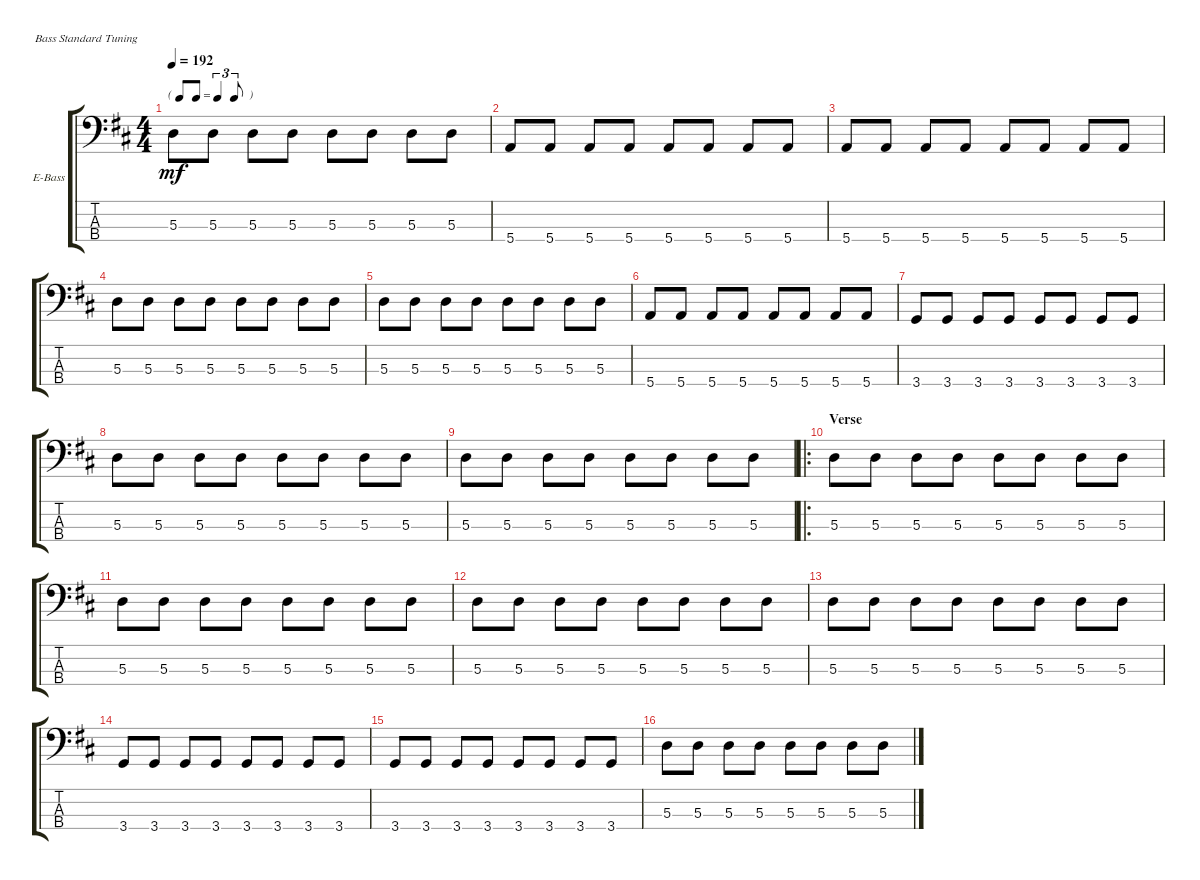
\defaultSystemsLayout 4
\bracketExtendMode groupsimilarinstruments
\firstSystemTrackNameOrientation horizontal
\otherSystemsTrackNameOrientation horizontal
\track ("Electric Bass" "E-Bass") {instrument electricbassfinger}
\staff {score tabs}
\tuning (G2 D2 A1 E1)
\ts (4 4)
\tf triplet8th
\tempo 192
\clef f4
\ks d
5.3.8{dy mf} 5.3.8 5.3.8 5.3.8 5.3.8 5.3.8 5.3.8 5.3.8 |
5.4.8 5.4.8 5.4.8 5.4.8 5.4.8 5.4.8 5.4.8 5.4.8 |
5.4.8 5.4.8 5.4.8 5.4.8 5.4.8 5.4.8 5.4.8 5.4.8 |
5.3.8 5.3.8 5.3.8 5.3.8 5.3.8 5.3.8 5.3.8 5.3.8 |
5.3.8 5.3.8 5.3.8 5.3.8 5.3.8 5.3.8 5.3.8 5.3.8 |
5.4.8 5.4.8 5.4.8 5.4.8 5.4.8 5.4.8 5.4.8 5.4.8 |
3.4.8 3.4.8 3.4.8 3.4.8 3.4.8 3.4.8 3.4.8 3.4.8 |
5.3.8 5.3.8 5.3.8 5.3.8 5.3.8 5.3.8 5.3.8 5.3.8 |
5.3.8 5.3.8 5.3.8 5.3.8 5.3.8 5.3.8 5.3.8 5.3.8 |
\ro
\section ("" "Verse")
5.3.8 5.3.8 5.3.8 5.3.8 5.3.8 5.3.8 5.3.8 5.3.8 |
5.3.8 5.3.8 5.3.8 5.3.8 5.3.8 5.3.8 5.3.8 5.3.8 |
5.3.8 5.3.8 5.3.8 5.3.8 5.3.8 5.3.8 5.3.8 5.3.8 |
5.3.8 5.3.8 5.3.8 5.3.8 5.3.8 5.3.8 5.3.8 5.3.8 |
3.4.8 3.4.8 3.4.8 3.4.8 3.4.8 3.4.8 3.4.8 3.4.8 |
3.4.8 3.4.8 3.4.8 3.4.8 3.4.8 3.4.8 3.4.8 3.4.8 |
5.3.8 5.3.8 5.3.8 5.3.8 5.3.8 5.3.8 5.3.8 5.3.8
